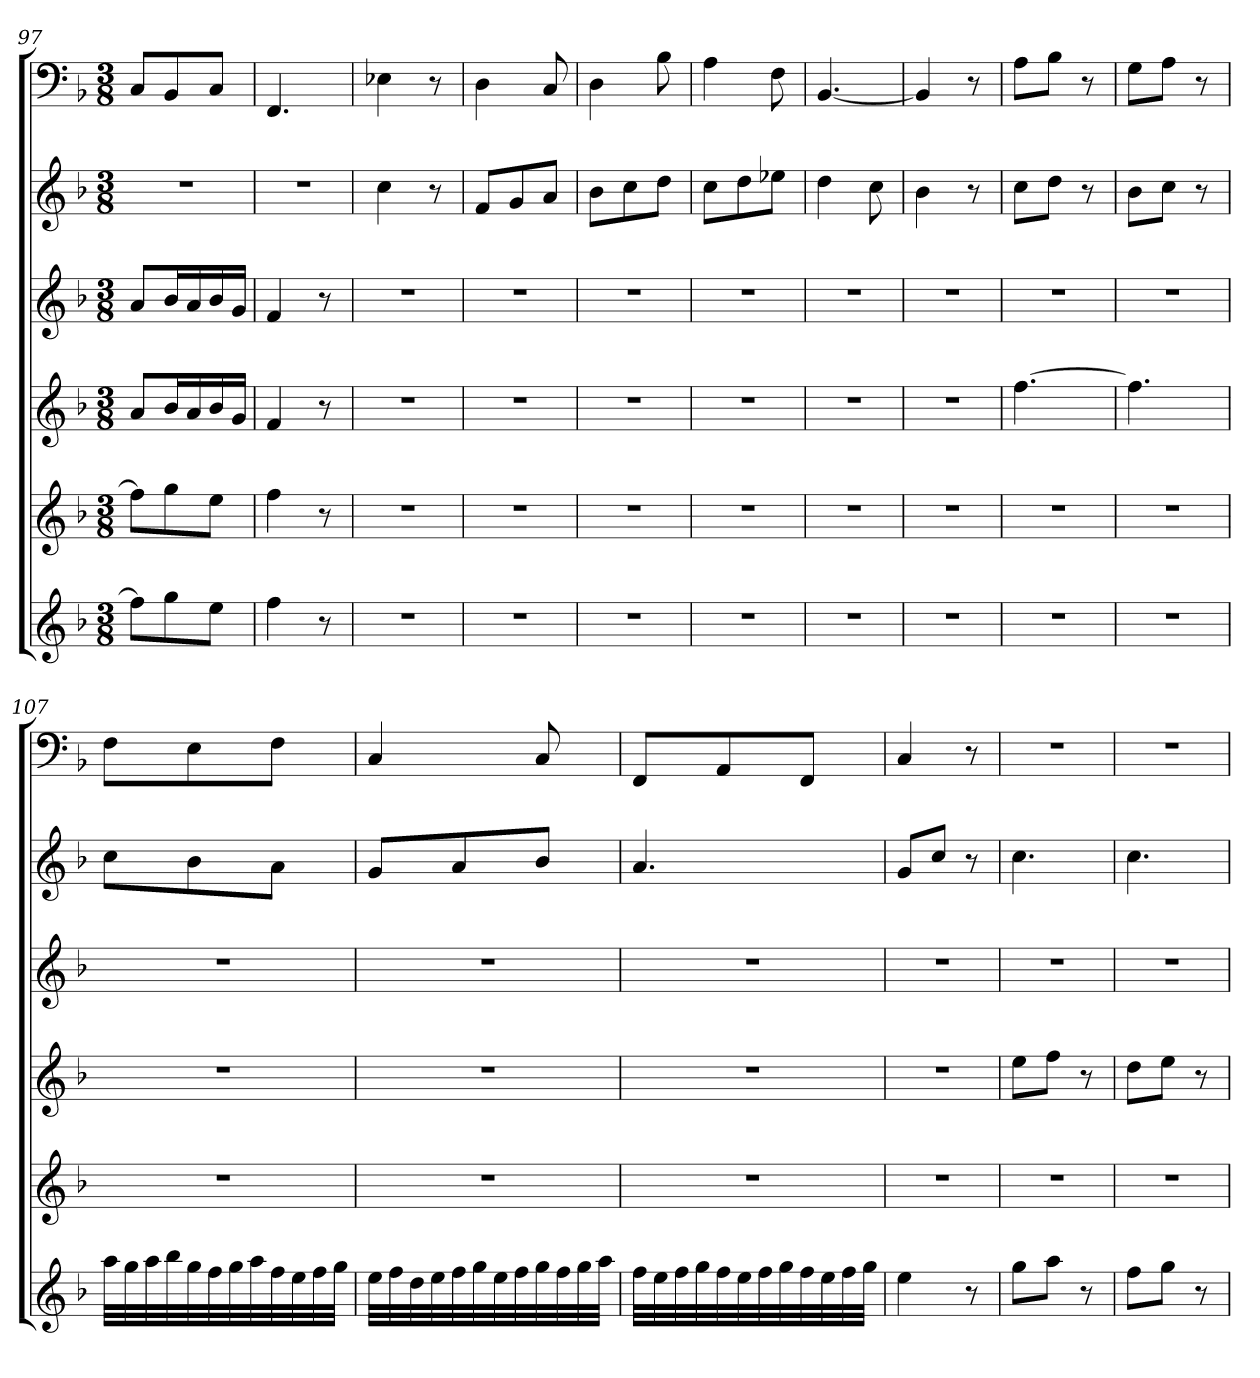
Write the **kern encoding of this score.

**kern	**kern	**kern	**kern	**kern	**kern
*part6	*part5	*part4	*part3	*part2	*part1
*staff6	*staff5	*staff4	*staff3	*staff2	*staff1
*	*	*	*	*	*clefF4
*k[b-]	*k[b-]	*k[b-]	*k[b-]	*k[b-]	*k[b-]
*F:	*F:	*F:	*F:	*F:	*F:
*M3/8	*M3/8	*M3/8	*M3/8	*M3/8	*M3/8
=97	=97	=97	=97	=97	=97
8ffL]	8ffL]	8aL	8aL	4.r	8C/L
8gg	8gg	16b-L	16b-L	.	8BB-/
.	.	16a	16a	.	.
8eeJ	8eeJ	16b-	16b-	.	8C/J
.	.	16gJJ	16gJJ	.	.
=98	=98	=98	=98	=98	=98
4ff	4ff	4f	4f	4.r	4.FF
8r	8r	8r	8r	.	.
=99	=99	=99	=99	=99	=99
4.r	4.r	4.r	4.r	4cc	4E-X
.	.	.	.	8r	8r
=100	=100	=100	=100	=100	=100
4.r	4.r	4.r	4.r	8fL	4D
.	.	.	.	8g	.
.	.	.	.	8aJ	8C
=101	=101	=101	=101	=101	=101
4.r	4.r	4.r	4.r	8b-L	4D
.	.	.	.	8cc	.
.	.	.	.	8ddJ	8B-
=102	=102	=102	=102	=102	=102
4.r	4.r	4.r	4.r	8ccL	4A
.	.	.	.	8dd	.
.	.	.	.	8ee-XJ	8F
=103	=103	=103	=103	=103	=103
4.r	4.r	4.r	4.r	4dd	[4.BB-
.	.	.	.	8cc	.
=104	=104	=104	=104	=104	=104
4.r	4.r	4.r	4.r	4b-	4BB-]
.	.	.	.	8r	8r
=105	=105	=105	=105	=105	=105
4.r	4.r	[4.ff	4.r	8ccL	8A\L
.	.	.	.	8ddJ	8B-\J
.	.	.	.	8r	8r
=106	=106	=106	=106	=106	=106
4.r	4.r	4.ff]	4.r	8b-L	8G\L
.	.	.	.	8ccJ	8A\J
.	.	.	.	8r	8r
=107	=107	=107	=107	=107	=107
32aaLLL	4.r	4.r	4.r	8ccL	8F\L
32gg	.	.	.	.	.
32aa	.	.	.	.	.
32bb-	.	.	.	.	.
32gg	.	.	.	8b-	8E\
32ff	.	.	.	.	.
32gg	.	.	.	.	.
32aa	.	.	.	.	.
32ff	.	.	.	8aJ	8F\J
32ee	.	.	.	.	.
32ff	.	.	.	.	.
32ggJJJ	.	.	.	.	.
=108	=108	=108	=108	=108	=108
32eeLLL	4.r	4.r	4.r	8gL	4C
32ff	.	.	.	.	.
32dd	.	.	.	.	.
32ee	.	.	.	.	.
32ff	.	.	.	8a	.
32gg	.	.	.	.	.
32ee	.	.	.	.	.
32ff	.	.	.	.	.
32gg	.	.	.	8b-J	8C
32ff	.	.	.	.	.
32gg	.	.	.	.	.
32aaJJJ	.	.	.	.	.
=109	=109	=109	=109	=109	=109
32ffLLL	4.r	4.r	4.r	4.a	8FF/L
32ee	.	.	.	.	.
32ff	.	.	.	.	.
32gg	.	.	.	.	.
32ff	.	.	.	.	8AA/
32ee	.	.	.	.	.
32ff	.	.	.	.	.
32gg	.	.	.	.	.
32ff	.	.	.	.	8FF/J
32ee	.	.	.	.	.
32ff	.	.	.	.	.
32ggJJJ	.	.	.	.	.
=110	=110	=110	=110	=110	=110
4ee	4.r	4.r	4.r	8gL	4C
.	.	.	.	8ccJ	.
8r	.	.	.	8r	8r
=111	=111	=111	=111	=111	=111
8ggL	4.r	8eeL	4.r	4.cc	4.r
8aaJ	.	8ffJ	.	.	.
8r	.	8r	.	.	.
=112	=112	=112	=112	=112	=112
8ffL	4.r	8ddL	4.r	4.cc	4.r
8ggJ	.	8eeJ	.	.	.
8r	.	8r	.	.	.
=	=	=	=	=	=
*-	*-	*-	*-	*-	*-
